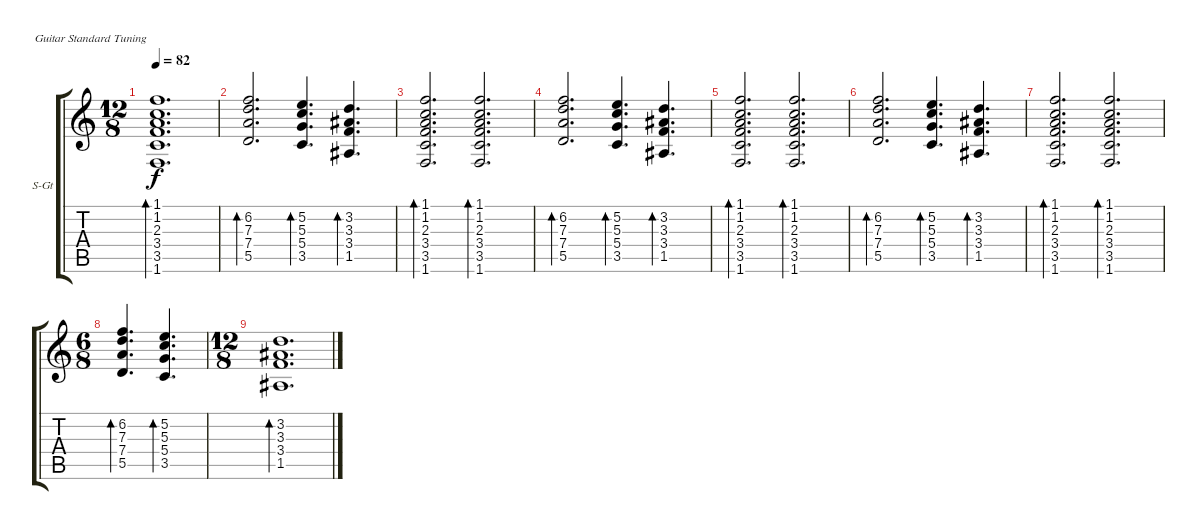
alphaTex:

\defaultSystemsLayout 4
\bracketExtendMode groupsimilarinstruments
\firstSystemTrackNameOrientation horizontal
\otherSystemsTrackNameOrientation horizontal
\track ("Steel Guitar" "S-Gt") {instrument acousticguitarsteel}
\staff {score tabs}
\tuning (E4 B3 G3 D3 A2 E2)
\ts (12 8)
\tempo 82
\clef g2
\ks c
(1.1 1.2 2.3 3.4 3.5 1.6).1{d bd 119 dy f instrument acousticguitarsteel} |
(6.2 7.3 7.4 5.5).2{d bd 119} (5.2 5.3 5.4 3.5).4{d bd 119} (3.2 3.3 3.4 1.5).4{d bd 119} |
(1.1 1.2 2.3 3.4 3.5 1.6).2{d bd 119} (1.1 1.2 2.3 3.4 3.5 1.6).2{d bd 119} |
(6.2 7.3 7.4 5.5).2{d bd 119} (5.2 5.3 5.4 3.5).4{d bd 119} (3.2 3.3 3.4 1.5).4{d bd 119} |
(1.1 1.2 2.3 3.4 3.5 1.6).2{d bd 119} (1.1 1.2 2.3 3.4 3.5 1.6).2{d bd 119} |
(6.2 7.3 7.4 5.5).2{d bd 119} (5.2 5.3 5.4 3.5).4{d bd 119} (3.2 3.3 3.4 1.5).4{d bd 119} |
(1.1 1.2 2.3 3.4 3.5 1.6).2{d bd 119} (1.1 1.2 2.3 3.4 3.5 1.6).2{d bd 119} |
\ts (6 8)
(6.2 7.3 7.4 5.5).4{d bd 119} (5.2 5.3 5.4 3.5).4{d bd 119} |
\ts (12 8)
(3.2 3.3 3.4 1.5).1{d bd 119}
